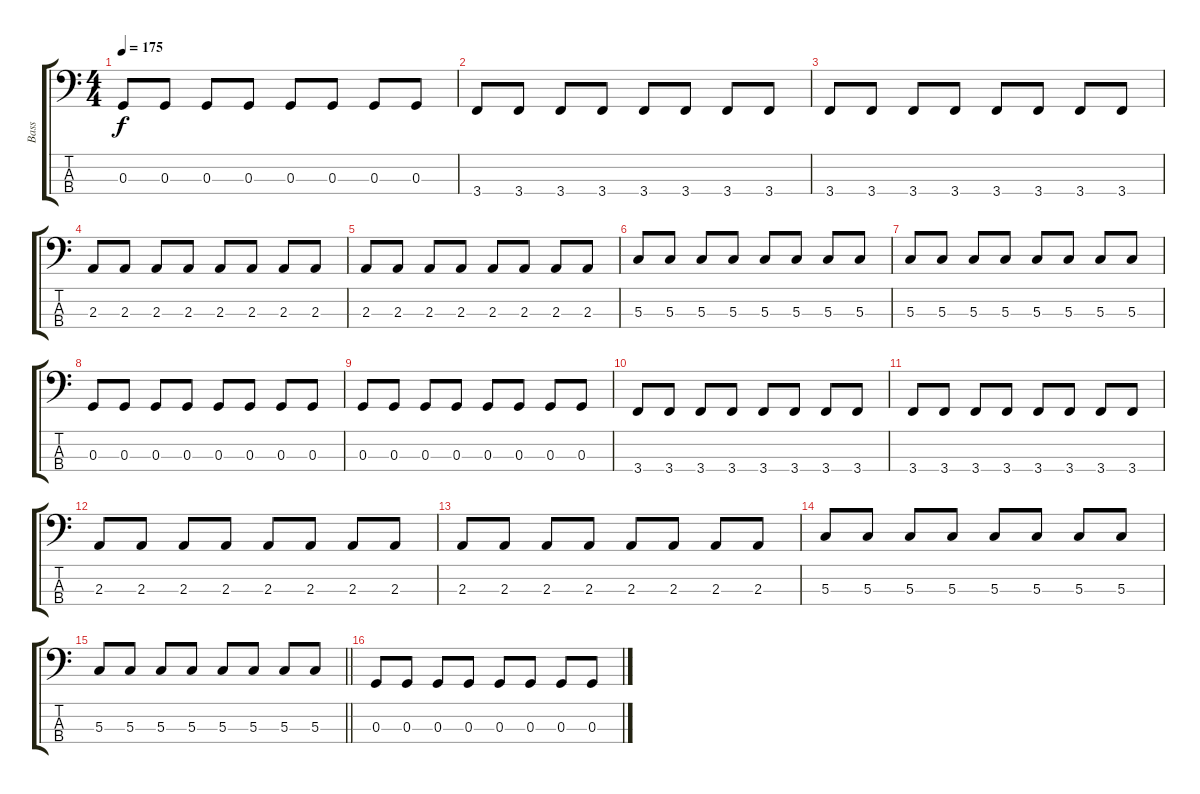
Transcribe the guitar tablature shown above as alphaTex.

\track ("Bass" "Bass") {instrument electricbasspick}
\staff {score tabs}
\tuning (F2 C2 G1 D1) {hide}
\ts (4 4)
\tempo 175
\clef f4
\ks c
0.3.8{dy f} 0.3.8 0.3.8 0.3.8 0.3.8 0.3.8 0.3.8 0.3.8 |
3.4.8 3.4.8 3.4.8 3.4.8 3.4.8 3.4.8 3.4.8 3.4.8 |
3.4.8 3.4.8 3.4.8 3.4.8 3.4.8 3.4.8 3.4.8 3.4.8 |
2.3.8 2.3.8 2.3.8 2.3.8 2.3.8 2.3.8 2.3.8 2.3.8 |
2.3.8 2.3.8 2.3.8 2.3.8 2.3.8 2.3.8 2.3.8 2.3.8 |
5.3.8 5.3.8 5.3.8 5.3.8 5.3.8 5.3.8 5.3.8 5.3.8 |
5.3.8 5.3.8 5.3.8 5.3.8 5.3.8 5.3.8 5.3.8 5.3.8 |
0.3.8 0.3.8 0.3.8 0.3.8 0.3.8 0.3.8 0.3.8 0.3.8 |
0.3.8 0.3.8 0.3.8 0.3.8 0.3.8 0.3.8 0.3.8 0.3.8 |
3.4.8 3.4.8 3.4.8 3.4.8 3.4.8 3.4.8 3.4.8 3.4.8 |
3.4.8 3.4.8 3.4.8 3.4.8 3.4.8 3.4.8 3.4.8 3.4.8 |
2.3.8 2.3.8 2.3.8 2.3.8 2.3.8 2.3.8 2.3.8 2.3.8 |
2.3.8 2.3.8 2.3.8 2.3.8 2.3.8 2.3.8 2.3.8 2.3.8 |
5.3.8 5.3.8 5.3.8 5.3.8 5.3.8 5.3.8 5.3.8 5.3.8 |
\barLineRight lightlight
5.3.8 5.3.8 5.3.8 5.3.8 5.3.8 5.3.8 5.3.8 5.3.8 |
0.3.8 0.3.8 0.3.8 0.3.8 0.3.8 0.3.8 0.3.8 0.3.8
